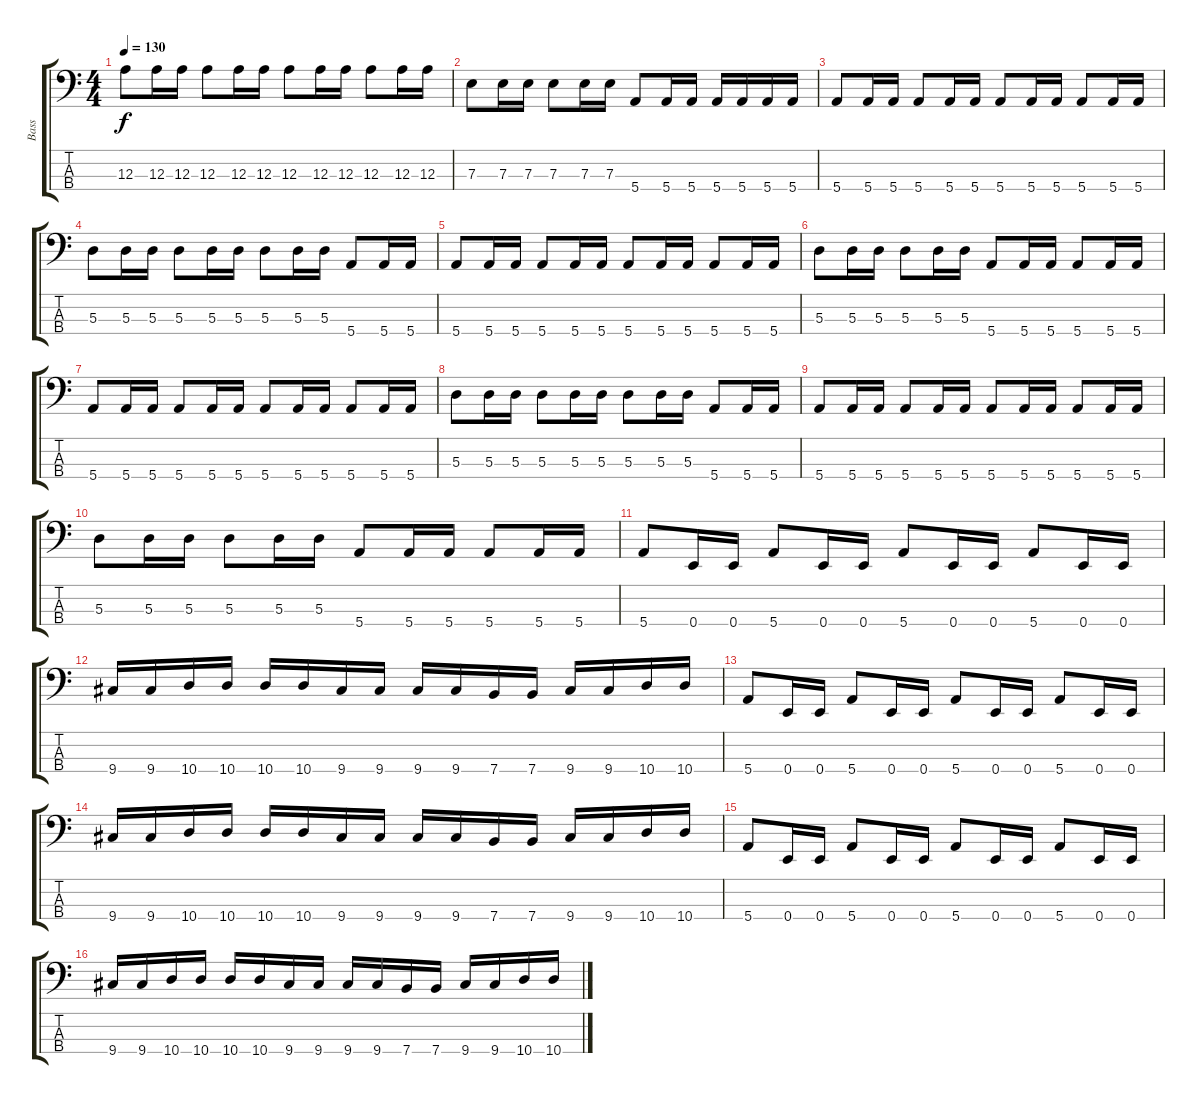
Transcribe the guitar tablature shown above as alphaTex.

\track ("Bass" "Bass") {instrument electricbasspick}
\staff {score tabs}
\tuning (G2 D2 A1 E1) {hide}
\ts (4 4)
\tempo 130
\clef f4
\ks c
12.3.8{dy f} 12.3.16 12.3.16 12.3.8 12.3.16 12.3.16 12.3.8 12.3.16 12.3.16 12.3.8 12.3.16 12.3.16 |
7.3.8 7.3.16 7.3.16 7.3.8 7.3.16 7.3.16 5.4.8 5.4.16 5.4.16 5.4.16 5.4.16 5.4.16 5.4.16 |
5.4.8 5.4.16 5.4.16 5.4.8 5.4.16 5.4.16 5.4.8 5.4.16 5.4.16 5.4.8 5.4.16 5.4.16 |
5.3.8 5.3.16 5.3.16 5.3.8 5.3.16 5.3.16 5.3.8 5.3.16 5.3.16 5.4.8 5.4.16 5.4.16 |
5.4.8 5.4.16 5.4.16 5.4.8 5.4.16 5.4.16 5.4.8 5.4.16 5.4.16 5.4.8 5.4.16 5.4.16 |
5.3.8 5.3.16 5.3.16 5.3.8 5.3.16 5.3.16 5.4.8 5.4.16 5.4.16 5.4.8 5.4.16 5.4.16 |
5.4.8 5.4.16 5.4.16 5.4.8 5.4.16 5.4.16 5.4.8 5.4.16 5.4.16 5.4.8 5.4.16 5.4.16 |
5.3.8 5.3.16 5.3.16 5.3.8 5.3.16 5.3.16 5.3.8 5.3.16 5.3.16 5.4.8 5.4.16 5.4.16 |
5.4.8 5.4.16 5.4.16 5.4.8 5.4.16 5.4.16 5.4.8 5.4.16 5.4.16 5.4.8 5.4.16 5.4.16 |
5.3.8 5.3.16 5.3.16 5.3.8 5.3.16 5.3.16 5.4.8 5.4.16 5.4.16 5.4.8 5.4.16 5.4.16 |
5.4.8 0.4.16 0.4.16 5.4.8 0.4.16 0.4.16 5.4.8 0.4.16 0.4.16 5.4.8 0.4.16 0.4.16 |
9.4.16 9.4.16 10.4.16 10.4.16 10.4.16 10.4.16 9.4.16 9.4.16 9.4.16 9.4.16 7.4.16 7.4.16 9.4.16 9.4.16 10.4.16 10.4.16 |
5.4.8 0.4.16 0.4.16 5.4.8 0.4.16 0.4.16 5.4.8 0.4.16 0.4.16 5.4.8 0.4.16 0.4.16 |
9.4.16 9.4.16 10.4.16 10.4.16 10.4.16 10.4.16 9.4.16 9.4.16 9.4.16 9.4.16 7.4.16 7.4.16 9.4.16 9.4.16 10.4.16 10.4.16 |
5.4.8 0.4.16 0.4.16 5.4.8 0.4.16 0.4.16 5.4.8 0.4.16 0.4.16 5.4.8 0.4.16 0.4.16 |
9.4.16 9.4.16 10.4.16 10.4.16 10.4.16 10.4.16 9.4.16 9.4.16 9.4.16 9.4.16 7.4.16 7.4.16 9.4.16 9.4.16 10.4.16 10.4.16
